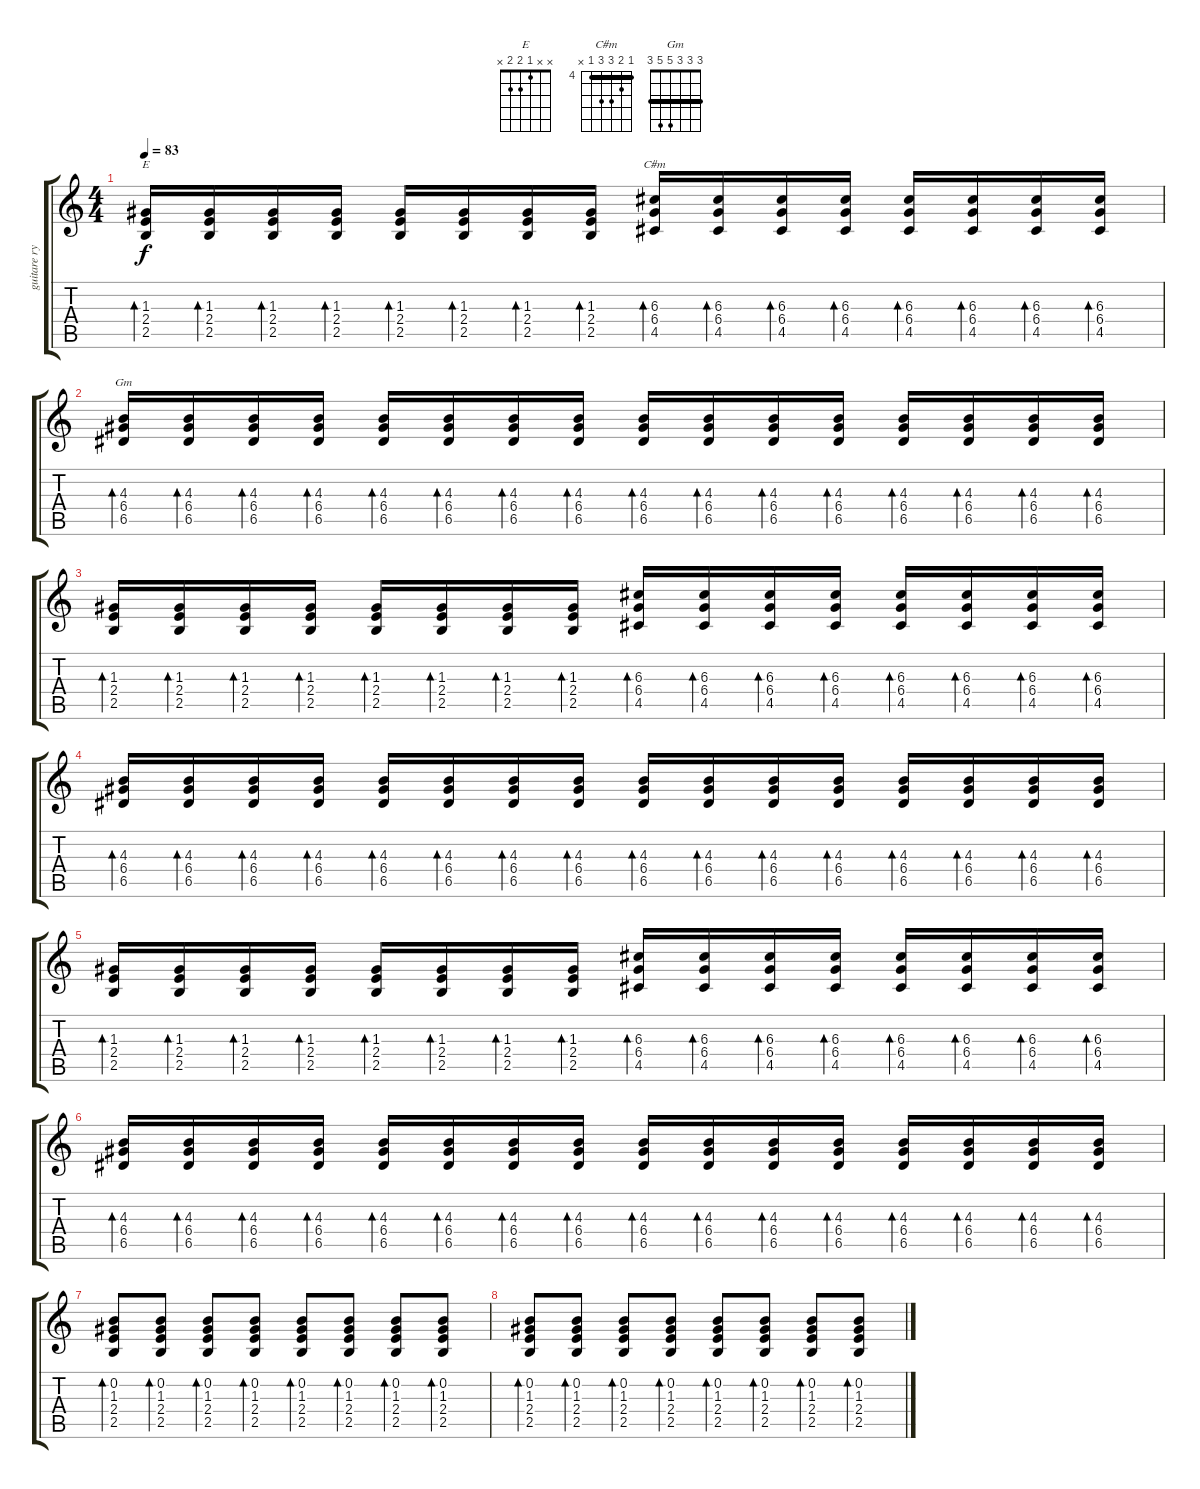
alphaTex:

\track ("guitare rythmique" "guitare ry") {instrument electricguitarclean}
\staff {score tabs}
\tuning (E4 B3 G3 D3 A2 E2) {hide}
\chord ("E" x x 1 2 2 x)
\chord ("C#m" 4 5 6 6 4 x) {firstfret 4 barre 4}
\chord ("Gm" 3 3 3 5 5 3) {barre 3}
\ts (4 4)
\tempo 83
\clef g2
\ks c
(1.3 2.4 2.5).16{bd 60 ch "E" dy f} (1.3 2.4 2.5).16{bd 60} (1.3 2.4 2.5).16{bd 60} (1.3 2.4 2.5).16{bd 60} (1.3 2.4 2.5).16{bd 60} (1.3 2.4 2.5).16{bd 60} (1.3 2.4 2.5).16{bd 60} (1.3 2.4 2.5).16{bd 60} (6.3 6.4 4.5).16{bd 60 ch "C#m"} (6.3 6.4 4.5).16{bd 60} (6.3 6.4 4.5).16{bd 60} (6.3 6.4 4.5).16{bd 60} (6.3 6.4 4.5).16{bd 60} (6.3 6.4 4.5).16{bd 60} (6.3 6.4 4.5).16{bd 60} (6.3 6.4 4.5).16{bd 60} |
(4.3 6.4 6.5).16{bd 60 ch "Gm"} (4.3 6.4 6.5).16{bd 60} (4.3 6.4 6.5).16{bd 60} (4.3 6.4 6.5).16{bd 60} (4.3 6.4 6.5).16{bd 60} (4.3 6.4 6.5).16{bd 60} (4.3 6.4 6.5).16{bd 60} (4.3 6.4 6.5).16{bd 60} (4.3 6.4 6.5).16{bd 60} (4.3 6.4 6.5).16{bd 60} (4.3 6.4 6.5).16{bd 60} (4.3 6.4 6.5).16{bd 60} (4.3 6.4 6.5).16{bd 60} (4.3 6.4 6.5).16{bd 60} (4.3 6.4 6.5).16{bd 60} (4.3 6.4 6.5).16{bd 60} |
(1.3 2.4 2.5).16{bd 60} (1.3 2.4 2.5).16{bd 60} (1.3 2.4 2.5).16{bd 60} (1.3 2.4 2.5).16{bd 60} (1.3 2.4 2.5).16{bd 60} (1.3 2.4 2.5).16{bd 60} (1.3 2.4 2.5).16{bd 60} (1.3 2.4 2.5).16{bd 60} (6.3 6.4 4.5).16{bd 60} (6.3 6.4 4.5).16{bd 60} (6.3 6.4 4.5).16{bd 60} (6.3 6.4 4.5).16{bd 60} (6.3 6.4 4.5).16{bd 60} (6.3 6.4 4.5).16{bd 60} (6.3 6.4 4.5).16{bd 60} (6.3 6.4 4.5).16{bd 60} |
(4.3 6.4 6.5).16{bd 60} (4.3 6.4 6.5).16{bd 60} (4.3 6.4 6.5).16{bd 60} (4.3 6.4 6.5).16{bd 60} (4.3 6.4 6.5).16{bd 60} (4.3 6.4 6.5).16{bd 60} (4.3 6.4 6.5).16{bd 60} (4.3 6.4 6.5).16{bd 60} (4.3 6.4 6.5).16{bd 60} (4.3 6.4 6.5).16{bd 60} (4.3 6.4 6.5).16{bd 60} (4.3 6.4 6.5).16{bd 60} (4.3 6.4 6.5).16{bd 60} (4.3 6.4 6.5).16{bd 60} (4.3 6.4 6.5).16{bd 60} (4.3 6.4 6.5).16{bd 60} |
(1.3 2.4 2.5).16{bd 60} (1.3 2.4 2.5).16{bd 60} (1.3 2.4 2.5).16{bd 60} (1.3 2.4 2.5).16{bd 60} (1.3 2.4 2.5).16{bd 60} (1.3 2.4 2.5).16{bd 60} (1.3 2.4 2.5).16{bd 60} (1.3 2.4 2.5).16{bd 60} (6.3 6.4 4.5).16{bd 60} (6.3 6.4 4.5).16{bd 60} (6.3 6.4 4.5).16{bd 60} (6.3 6.4 4.5).16{bd 60} (6.3 6.4 4.5).16{bd 60} (6.3 6.4 4.5).16{bd 60} (6.3 6.4 4.5).16{bd 60} (6.3 6.4 4.5).16{bd 60} |
(4.3 6.4 6.5).16{bd 60} (4.3 6.4 6.5).16{bd 60} (4.3 6.4 6.5).16{bd 60} (4.3 6.4 6.5).16{bd 60} (4.3 6.4 6.5).16{bd 60} (4.3 6.4 6.5).16{bd 60} (4.3 6.4 6.5).16{bd 60} (4.3 6.4 6.5).16{bd 60} (4.3 6.4 6.5).16{bd 60} (4.3 6.4 6.5).16{bd 60} (4.3 6.4 6.5).16{bd 60} (4.3 6.4 6.5).16{bd 60} (4.3 6.4 6.5).16{bd 60} (4.3 6.4 6.5).16{bd 60} (4.3 6.4 6.5).16{bd 60} (4.3 6.4 6.5).16{bd 60} |
(0.2 1.3 2.4 2.5).8{bd 60} (0.2 1.3 2.4 2.5).8{bd 60} (0.2 1.3 2.4 2.5).8{bd 60} (0.2 1.3 2.4 2.5).8{bd 60} (0.2 1.3 2.4 2.5).8{bd 60} (0.2 1.3 2.4 2.5).8{bd 60} (0.2 1.3 2.4 2.5).8{bd 60} (0.2 1.3 2.4 2.5).8{bd 60} |
(0.2 1.3 2.4 2.5).8{bd 60} (0.2 1.3 2.4 2.5).8{bd 60} (0.2 1.3 2.4 2.5).8{bd 60} (0.2 1.3 2.4 2.5).8{bd 60} (0.2 1.3 2.4 2.5).8{bd 60} (0.2 1.3 2.4 2.5).8{bd 60} (0.2 1.3 2.4 2.5).8{bd 60} (0.2 1.3 2.4 2.5).8{bd 60}
